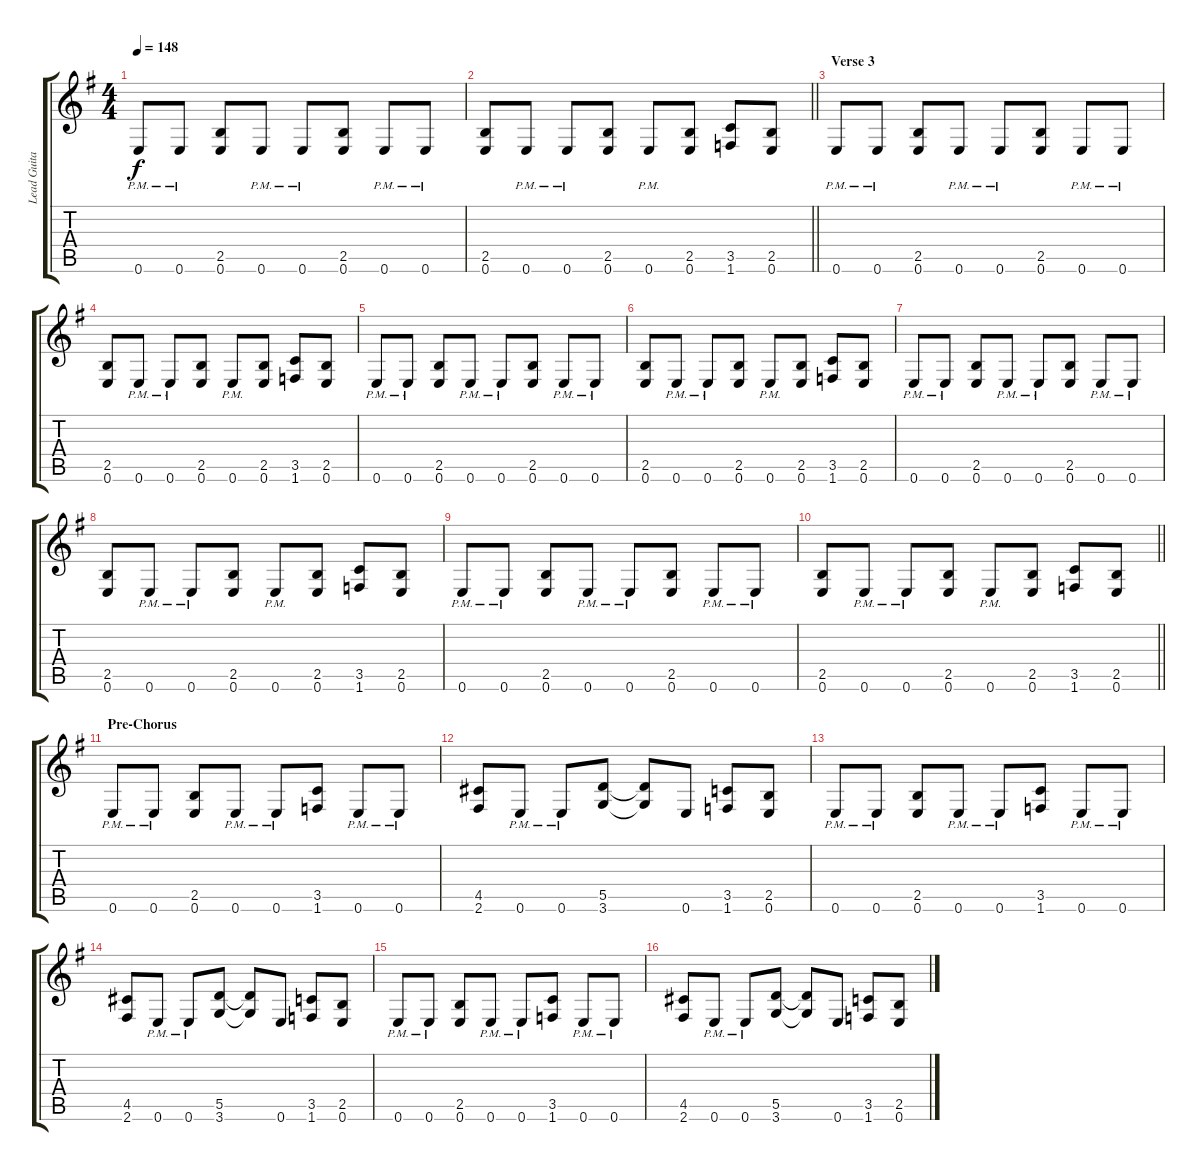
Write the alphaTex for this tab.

\track ("Lead Guitar" "Lead Guita") {instrument distortionguitar}
\staff {score tabs}
\tuning (E4 B3 G3 D3 A2 E2) {hide}
\ts (4 4)
\tempo 148
\clef g2
\ks g
0.6{pm}.8{dy f} 0.6{pm}.8 (2.5 0.6).8 0.6{pm}.8 0.6{pm}.8 (2.5 0.6).8 0.6{pm}.8 0.6{pm}.8 |
\barLineRight lightlight
(2.5 0.6).8 0.6{pm}.8 0.6{pm}.8 (2.5 0.6).8 0.6{pm}.8 (2.5 0.6).8 (3.5 1.6).8 (2.5 0.6).8 |
\section ("" "Verse 3")
0.6{pm}.8 0.6{pm}.8 (2.5 0.6).8 0.6{pm}.8 0.6{pm}.8 (2.5 0.6).8 0.6{pm}.8 0.6{pm}.8 |
(2.5 0.6).8 0.6{pm}.8 0.6{pm}.8 (2.5 0.6).8 0.6{pm}.8 (2.5 0.6).8 (3.5 1.6).8 (2.5 0.6).8 |
0.6{pm}.8 0.6{pm}.8 (2.5 0.6).8 0.6{pm}.8 0.6{pm}.8 (2.5 0.6).8 0.6{pm}.8 0.6{pm}.8 |
(2.5 0.6).8 0.6{pm}.8 0.6{pm}.8 (2.5 0.6).8 0.6{pm}.8 (2.5 0.6).8 (3.5 1.6).8 (2.5 0.6).8 |
0.6{pm}.8 0.6{pm}.8 (2.5 0.6).8 0.6{pm}.8 0.6{pm}.8 (2.5 0.6).8 0.6{pm}.8 0.6{pm}.8 |
(2.5 0.6).8 0.6{pm}.8 0.6{pm}.8 (2.5 0.6).8 0.6{pm}.8 (2.5 0.6).8 (3.5 1.6).8 (2.5 0.6).8 |
0.6{pm}.8 0.6{pm}.8 (2.5 0.6).8 0.6{pm}.8 0.6{pm}.8 (2.5 0.6).8 0.6{pm}.8 0.6{pm}.8 |
\barLineRight lightlight
(2.5 0.6).8 0.6{pm}.8 0.6{pm}.8 (2.5 0.6).8 0.6{pm}.8 (2.5 0.6).8 (3.5 1.6).8 (2.5 0.6).8 |
\section ("" "Pre-Chorus")
0.6{pm}.8 0.6{pm}.8 (2.5 0.6).8 0.6{pm}.8 0.6{pm}.8 (3.5 1.6).8 0.6{pm}.8 0.6{pm}.8 |
(4.5 2.6).8 0.6{pm}.8 0.6{pm}.8 (5.5 3.6).8 (5.5{t} 3.6{t}).8 0.6.8 (3.5 1.6).8 (2.5 0.6).8 |
0.6{pm}.8 0.6{pm}.8 (2.5 0.6).8 0.6{pm}.8 0.6{pm}.8 (3.5 1.6).8 0.6{pm}.8 0.6{pm}.8 |
(4.5 2.6).8 0.6{pm}.8 0.6{pm}.8 (5.5 3.6).8 (5.5{t} 3.6{t}).8 0.6.8 (3.5 1.6).8 (2.5 0.6).8 |
0.6{pm}.8 0.6{pm}.8 (2.5 0.6).8 0.6{pm}.8 0.6{pm}.8 (3.5 1.6).8 0.6{pm}.8 0.6{pm}.8 |
(4.5 2.6).8 0.6{pm}.8 0.6{pm}.8 (5.5 3.6).8 (5.5{t} 3.6{t}).8 0.6.8 (3.5 1.6).8 (2.5 0.6).8
